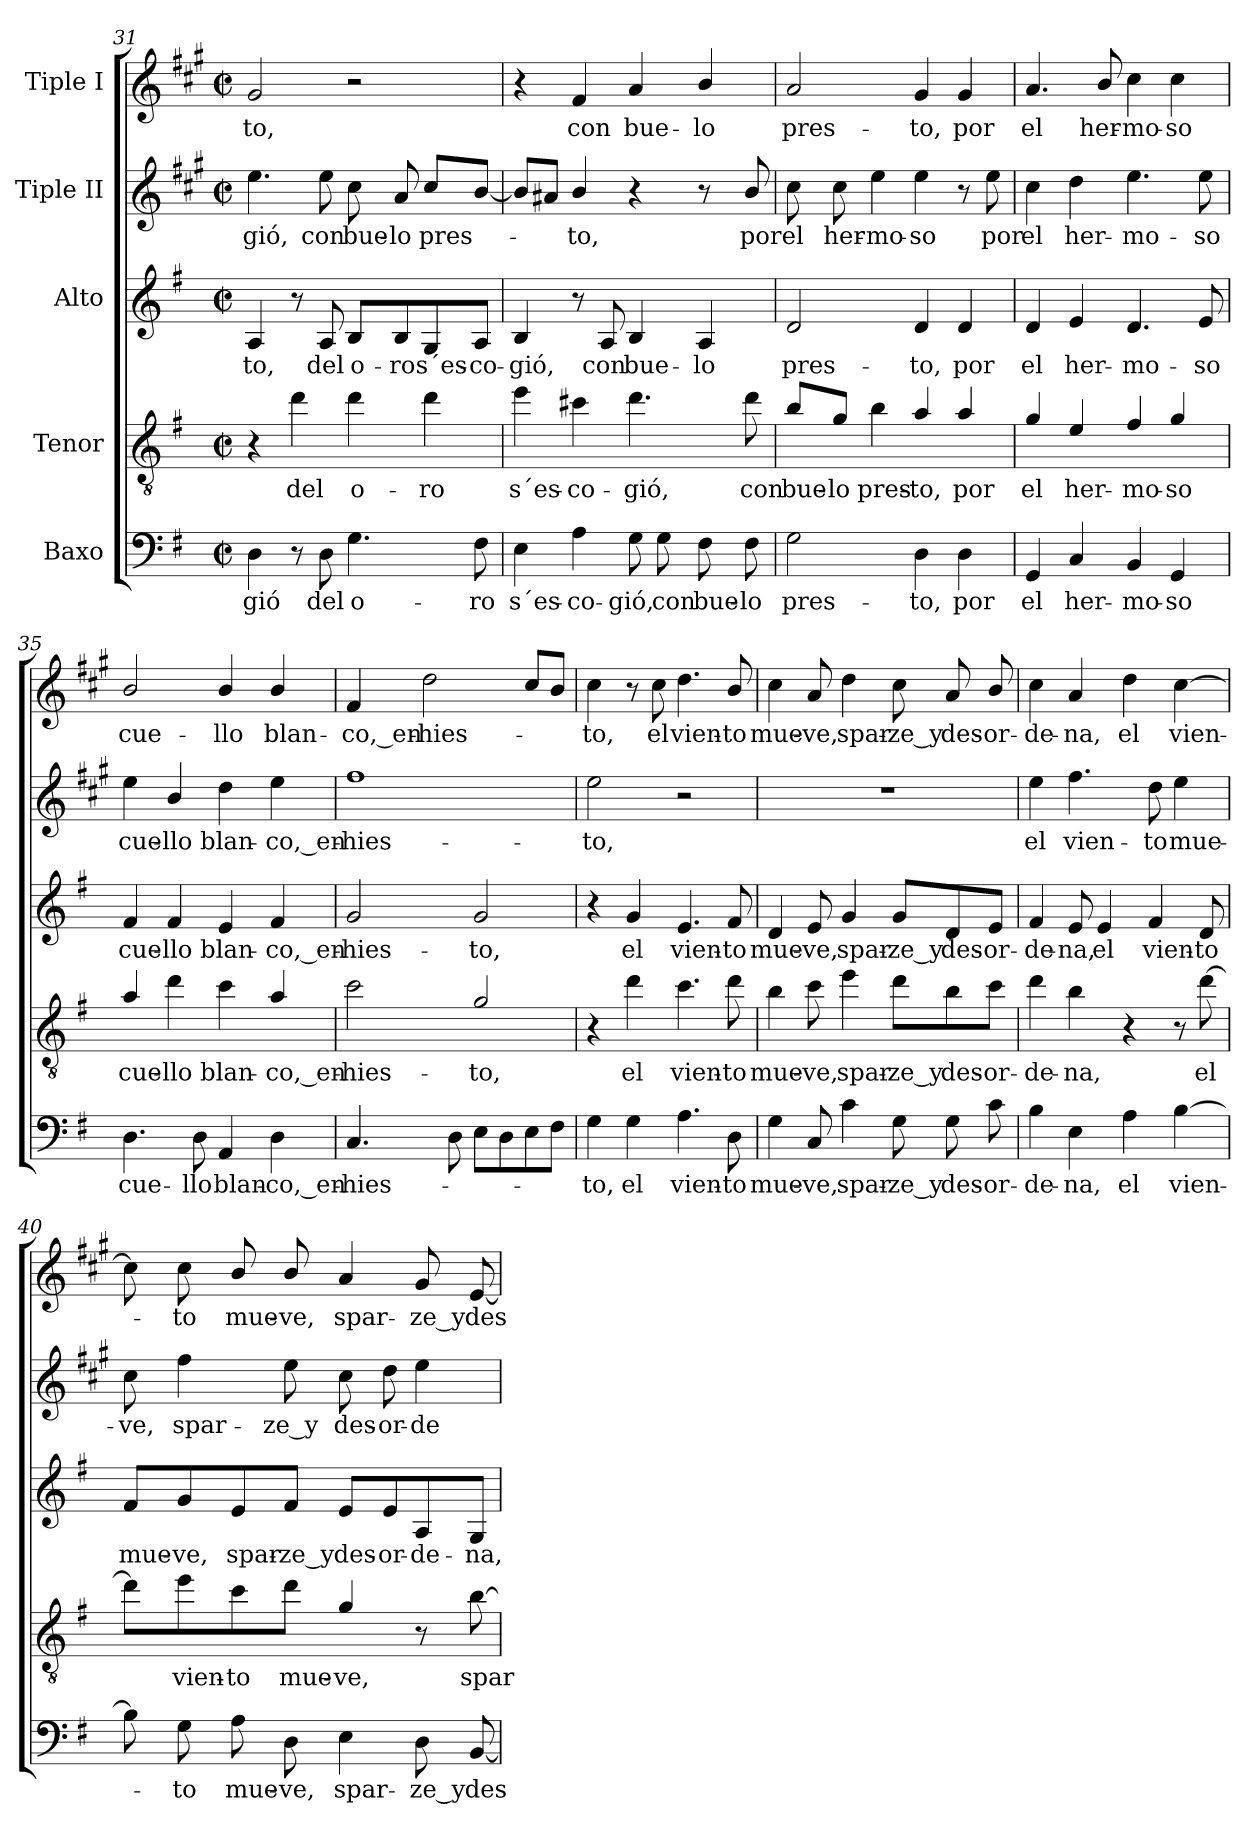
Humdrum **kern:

**kern	**text	**kern	**text	**kern	**text	**kern	**text	**kern	**text
*part5	*part5	*part4	*part4	*part3	*part3	*part2	*part2	*part1	*part1
*staff5	*staff5	*staff4	*staff4	*staff3	*staff3	*staff2	*staff2	*staff1	*staff1
*I"Baxo	*	*I"Tenor	*	*I"Alto	*	*I"Tiple II	*	*I"Tiple I	*
*clefF4	*	*clefGv2	*	*clefG2	*	*clefG2	*	*clefG2	*
*	*	*ITrd8c14	*	*	*	*ITrd1c2	*	*ITrd1c2	*
*k[f#]	*	*k[f#]	*	*k[f#]	*	*k[f#]	*	*k[f#]	*
*G:	*	*G:	*	*G:	*	*G:	*	*G:	*
*M2/2	*	*M2/2	*	*M2/2	*	*M2/2	*	*M2/2	*
*met(c|)	*	*met(c|)	*	*met(c|)	*	*met(c|)	*	*met(c|)	*
=31	=31	=31	=31	=31	=31	=31	=31	=31	=31
!	!LO:LY:b	!	!	!	!LO:LY:b	!	!LO:LY:b	!	!LO:LY:b
4D\	-gió	4r	.	4A/	-to,	4.dd\	-gió,	2f#/	-to,
!	!	!	!LO:LY:b	!	!	!	!	!	!
8r	.	4d\	del	8r	.	.	.	.	.
!	!LO:LY:b	!	!	!	!LO:LY:b	!	!LO:LY:b	!	!
8D\	del	.	.	8A/	del	8dd\	con	.	.
!	!LO:LY:b	!	!LO:LY:b	!	!LO:LY:b	!	!LO:LY:b	!	!
4.G\	o-	4d\	o-	8B/L	o-	8b\	bue-	2r	.
!	!	!	!	!	!LO:LY:b	!	!LO:LY:b	!	!
.	.	.	.	8B/	-ro	8g/	-lo	.	.
!	!	!	!LO:LY:b	!	!LO:LY:b	!	!LO:LY:b	!	!
.	.	4d\	-ro	8G/	s´es-	8b/L	pres-	.	.
!	!LO:LY:b	!	!	!	!LO:LY:b	!	!	!	!
8F#\	-ro	.	.	8A/J	-co-	[8a/J	.	.	.
=32	=32	=32	=32	=32	=32	=32	=32	=32	=32
!	!LO:LY:b	!	!LO:LY:b	!	!LO:LY:b	!	!	!	!
4E\	s´es-	4e\	s´es-	4B/	-gió,	8a/L]	.	4r	.
.	.	.	.	.	.	8g#X/J	.	.	.
!	!LO:LY:b	!	!LO:LY:b	!	!	!	!LO:LY:b	!	!LO:LY:b
4A\	-co-	4c#X\	-co-	8r	.	4a/	-to,	4e/	con
!	!	!	!	!	!LO:LY:b	!	!	!	!
.	.	.	.	8A/	con	.	.	.	.
!	!LO:LY:b	!	!LO:LY:b	!	!LO:LY:b	!	!	!	!LO:LY:b
8G\	-gió,	4.d\	-gió,	4B/	bue-	4r	.	4g/	bue-
!	!LO:LY:b	!	!	!	!	!	!	!	!
8G\	con	.	.	.	.	.	.	.	.
!	!LO:LY:b	!	!	!	!LO:LY:b	!	!	!	!LO:LY:b
8F#\	bue-	.	.	4A/	-lo	8r	.	4a/	-lo
!	!LO:LY:b	!	!LO:LY:b	!	!	!	!LO:LY:b	!	!
8F#\	-lo	8d\	con	.	.	8a/	por	.	.
!!LO:PB:g=z
=33	=33	=33	=33	=33	=33	=33	=33	=33	=33
!	!LO:LY:b	!	!LO:LY:b	!	!LO:LY:b	!	!LO:LY:b	!	!LO:LY:b
2G\	pres-	8B/L	bue-	2d/	pres-	8b\	el	2g/	pres-
!	!	!	!LO:LY:b	!	!	!	!LO:LY:b	!	!
.	.	8G/J	-lo	.	.	8b\	her-	.	.
!	!	!	!LO:LY:b	!	!	!	!LO:LY:b	!	!
.	.	4B\	pres-	.	.	4dd\	-mo-	.	.
!	!LO:LY:b	!	!LO:LY:b	!	!LO:LY:b	!	!LO:LY:b	!	!LO:LY:b
4D\	-to,	4A/	-to,	4d/	-to,	4dd\	-so	4f#/	-to,
!	!LO:LY:b	!	!LO:LY:b	!	!LO:LY:b	!	!	!	!LO:LY:b
4D\	por	4A/	por	4d/	por	8r	.	4f#/	por
!	!	!	!	!	!	!	!LO:LY:b	!	!
.	.	.	.	.	.	8dd\	por	.	.
=34	=34	=34	=34	=34	=34	=34	=34	=34	=34
!	!LO:LY:b	!	!LO:LY:b	!	!LO:LY:b	!	!LO:LY:b	!	!LO:LY:b
4GG/	el	4G/	el	4d/	el	4b\	el	4.g/	el
!	!LO:LY:b	!	!LO:LY:b	!	!LO:LY:b	!	!LO:LY:b	!	!
4C/	her-	4E/	her-	4e/	her-	4cc\	her-	.	.
!	!	!	!	!	!	!	!	!	!LO:LY:b
.	.	.	.	.	.	.	.	8a/	her-
!	!LO:LY:b	!	!LO:LY:b	!	!LO:LY:b	!	!LO:LY:b	!	!LO:LY:b
4BB/	-mo-	4F#/	-mo-	4.d/	-mo-	4.dd\	-mo-	4b\	-mo-
!	!LO:LY:b	!	!LO:LY:b	!	!	!	!	!	!LO:LY:b
4GG/	-so	4G/	-so	.	.	.	.	4b\	-so
!	!	!	!	!	!LO:LY:b	!	!LO:LY:b	!	!
.	.	.	.	8e/	-so	8dd\	-so	.	.
=35	=35	=35	=35	=35	=35	=35	=35	=35	=35
!	!LO:LY:b	!	!LO:LY:b	!	!LO:LY:b	!	!LO:LY:b	!	!LO:LY:b
4.D\	cue-	4A/	cue-	4f#/	cue-	4dd\	cue-	2a/	cue-
!	!	!	!LO:LY:b	!	!LO:LY:b	!	!LO:LY:b	!	!
.	.	4d\	-llo	4f#/	-llo	4a/	-llo	.	.
!	!LO:LY:b	!	!	!	!	!	!	!	!
8D\	-llo	.	.	.	.	.	.	.	.
!	!LO:LY:b	!	!LO:LY:b	!	!LO:LY:b	!	!LO:LY:b	!	!LO:LY:b
4AA/	blan-	4c\	blan-	4e/	blan-	4cc\	blan-	4a/	-llo
!	!LO:LY:b	!	!LO:LY:b	!	!LO:LY:b	!	!LO:LY:b	!	!LO:LY:b
4D\	-co,_en-	4A/	-co,_en-	4f#/	-co,_en-	4dd\	-co,_en-	4a/	blan-
=36	=36	=36	=36	=36	=36	=36	=36	=36	=36
!	!LO:LY:b	!	!LO:LY:b	!	!LO:LY:b	!	!LO:LY:b	!	!LO:LY:b
4.C/	-hies-	2c\	-hies-	2g/	-hies-	1ee	-hies-	4e/	-co,_en-
!	!	!	!	!	!	!	!	!	!LO:LY:b
.	.	.	.	.	.	.	.	2cc\	-hies-
8D\	.	.	.	.	.	.	.	.	.
!	!	!	!LO:LY:b	!	!LO:LY:b	!	!	!	!
8E\L	.	2G/	-to,	2g/	-to,	.	.	.	.
8D\	.	.	.	.	.	.	.	.	.
8E\	.	.	.	.	.	.	.	8b/L	.
8F#\J	.	.	.	.	.	.	.	8a/J	.
=37	=37	=37	=37	=37	=37	=37	=37	=37	=37
!	!LO:LY:b	!	!	!	!	!	!LO:LY:b	!	!LO:LY:b
4G\	-to,	4r	.	4r	.	2dd\	-to,	4b\	-to,
!	!LO:LY:b	!	!LO:LY:b	!	!LO:LY:b	!	!	!	!
4G\	el	4d\	el	4g/	el	.	.	8r	.
!	!	!	!	!	!	!	!	!	!LO:LY:b
.	.	.	.	.	.	.	.	8b\	el
!	!LO:LY:b	!	!LO:LY:b	!	!LO:LY:b	!	!	!	!LO:LY:b
4.A\	vien-	4.c\	vien-	4.e/	vien-	2r	.	4.cc\	vien-
!	!LO:LY:b	!	!LO:LY:b	!	!LO:LY:b	!	!	!	!LO:LY:b
8D\	-to	8d\	-to	8f#/	-to	.	.	8a/	-to
!!LO:LB:g=z
=38	=38	=38	=38	=38	=38	=38	=38	=38	=38
!	!LO:LY:b	!	!LO:LY:b	!	!LO:LY:b	!	!	!	!LO:LY:b
4G\	mue-	4B\	mue-	4d/	mue-	1r	.	4b\	mue-
!	!LO:LY:b	!	!LO:LY:b	!	!LO:LY:b	!	!	!	!LO:LY:b
8C/	-ve,	8c\	-ve,	8e/	-ve,	.	.	8g/	-ve,
!	!LO:LY:b	!	!LO:LY:b	!	!LO:LY:b	!	!	!	!LO:LY:b
4c\	spar-	4e\	spar-	4g/	spar-	.	.	4cc\	spar-
!	!LO:LY:b	!	!LO:LY:b	!	!LO:LY:b	!	!	!	!LO:LY:b
8G\	-ze_y	8d\L	-ze_y	8g/L	-ze_y	.	.	8b\	-ze_y
!	!LO:LY:b	!	!LO:LY:b	!	!LO:LY:b	!	!	!	!LO:LY:b
8G\	des-	8B\	des-	8d/	des-	.	.	8g/	des-
!	!LO:LY:b	!	!LO:LY:b	!	!LO:LY:b	!	!	!	!LO:LY:b
8c\	-or-	8c\J	-or-	8e/J	-or-	.	.	8a/	-or-
=39	=39	=39	=39	=39	=39	=39	=39	=39	=39
!	!LO:LY:b	!	!LO:LY:b	!	!LO:LY:b	!	!LO:LY:b	!	!LO:LY:b
4B\	-de-	4d\	-de-	4f#/	-de-	4dd\	el	4b\	-de-
!	!LO:LY:b	!	!LO:LY:b	!	!LO:LY:b	!	!LO:LY:b	!	!LO:LY:b
4E\	-na,	4B\	-na,	8e/	-na,	4.ee\	vien-	4g/	-na,
!	!	!	!	!	!LO:LY:b	!	!	!	!
.	.	.	.	4e/	el	.	.	.	.
!	!LO:LY:b	!	!	!	!	!	!	!	!LO:LY:b
4A\	el	4r	.	.	.	.	.	4cc\	el
!	!	!	!	!	!LO:LY:b	!	!LO:LY:b	!	!
.	.	.	.	4f#/	vien-	8cc\	-to	.	.
!	!LO:LY:b	!	!	!	!	!	!LO:LY:b	!	!LO:LY:b
[4B\	vien-	8r	.	.	.	4dd\	mue-	[4b\	vien-
!	!	!	!LO:LY:b	!	!LO:LY:b	!	!	!	!
.	.	[8d\	el	8d/	-to	.	.	.	.
=40	=40	=40	=40	=40	=40	=40	=40	=40	=40
!	!	!	!	!	!LO:LY:b	!	!LO:LY:b	!	!
8B\]	.	8d\L]	.	8f#/L	mue-	8b\	-ve,	8b\]	.
!	!LO:LY:b	!	!LO:LY:b	!	!LO:LY:b	!	!LO:LY:b	!	!LO:LY:b
8G\	-to	8e\	vien-	8g/	-ve,	4ee\	spar-	8b\	-to
!	!LO:LY:b	!	!LO:LY:b	!	!LO:LY:b	!	!	!	!LO:LY:b
8A\	mue-	8c\	-to	8e/	spar-	.	.	8a/	mue-
!	!LO:LY:b	!	!LO:LY:b	!	!LO:LY:b	!	!LO:LY:b	!	!LO:LY:b
8D\	-ve,	8d\J	mue-	8f#/J	-ze_y	8dd\	-ze_y	8a/	-ve,
!	!LO:LY:b	!	!LO:LY:b	!	!LO:LY:b	!	!LO:LY:b	!	!LO:LY:b
4E\	spar-	4G/	-ve,	8e/L	des-	8b\	des-	4g/	spar-
!	!	!	!	!	!LO:LY:b	!	!LO:LY:b	!	!
.	.	.	.	8e/	-or-	8cc\	-or-	.	.
!	!LO:LY:b	!	!	!	!LO:LY:b	!	!LO:LY:b	!	!LO:LY:b
8D\	-ze_y	8r	.	8A/	-de-	4dd\	-de-	8f#/	-ze_y
!	!LO:LY:b	!	!LO:LY:b	!	!LO:LY:b	!	!	!	!LO:LY:b
[8BB/	des-	[8B\	spar-	8G/J	-na,	.	.	[8d/	des-
=	=	=	=	=	=	=	=	=	=
*-	*-	*-	*-	*-	*-	*-	*-	*-	*-
